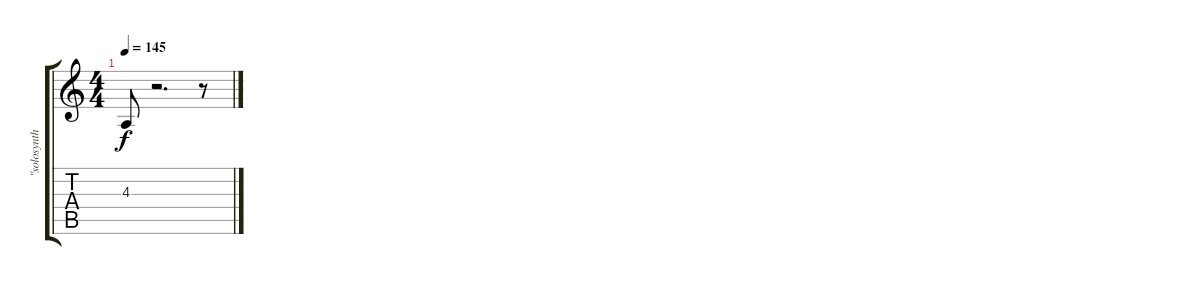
\track ("\"solosynth\"" "\"solosynth") {instrument acousticgrandpiano}
\staff {score tabs}
\tuning (D4 A3 F3 C3 G2 D2) {hide}
\ts (4 4)
\tempo 145
\clef g2
\ks c
4.3{t}.8{dy f} r.2{d} r.8
